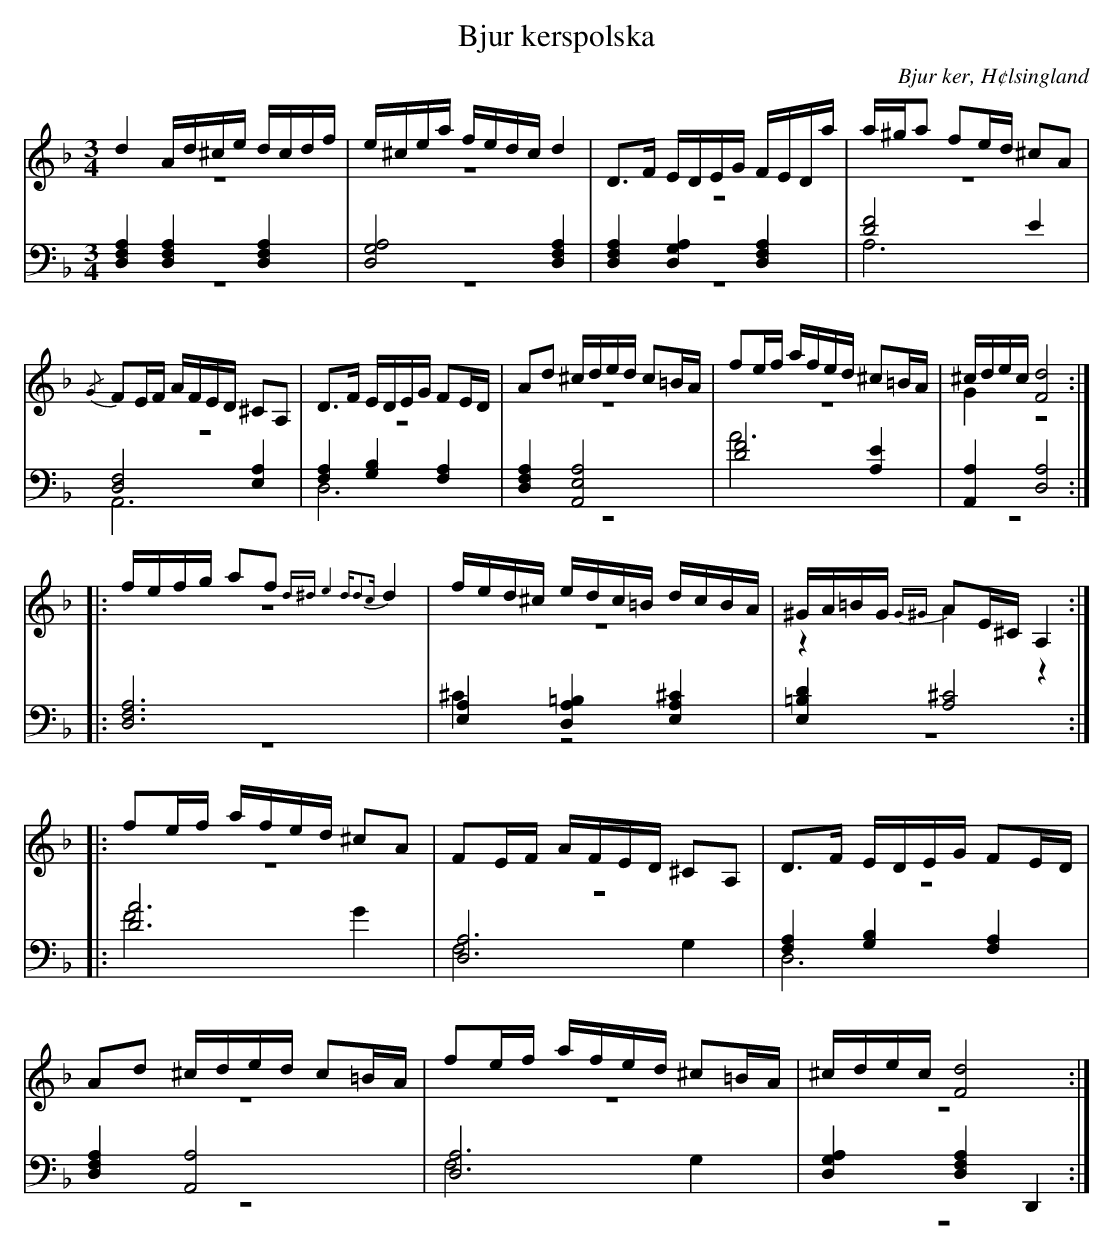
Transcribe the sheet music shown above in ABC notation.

X:1
T: Bjur kerspolska
O: Bjur ker, H¢lsingland
M: 3/4
L: 1/16
K: Dm
V:1
V:2 merge
V:3
V:4 merge
V:1
d4 Ad^ce dcdf |e^cea fedc d4|D2>F2 EDEG FEDa|a^ga2 f2ed ^c2A2|
{/G}F2EF AFED ^C2A,2|D2>F2 EDEG F2ED|A2d2 ^cded c2=BA|f2ef afed ^c2=BA|^cdec [F8d8]:|
|:fefg a2f2 {d^de4d^=d2c}d4 |fed^c edc=B dcBA|^GA=BG {G^G}A2E^C A,4:|
|:f2ef afed ^c2A2|F2EF AFED ^C2A,2|D2>F2 EDEG F2ED|
A2d2 ^cded c2=BA|f2ef afed ^c2=BA|^cdec [F8d8]:|
V:2
z12|z12|z12|z12|
z12|z12|z12|z12|G4 z8:|
|:z12|z12|z4 A4 z4:|
|:z12|z12|z12|
z12|z12|z12:|
V:3 clef=bass
[D,4F,4A,4] [D,4F,4A,4] [D,4F,4A,4]|[D,8G,8A,8] [D,4F,4A,4]|[D,4F,4A,4] [D,4G,4A,4] [D,4F,4A,4]|[D8F8] E4|
[D,8F,8] [E,4A,4]|[F,4A,4] [G,4B,4] [F,4A,4]|[D,4F,4A,4] [A,,8E,8A,8]|[D8F8] [A,4E4]|[A,,4A,4] [D,8A,8]:|
|:[D,12F,12A,12]|[E,4A,4] [A,4=B,4D,4] [E,4A,4^C4]|[E,4=B,4D4] [A,8^C8]:|
|:[D12A12]|[D,12A,12]|[F,4A,4] [G,4B,4] [F,4A,4]|
[D,4F,4A,4] [A,,8A,8]|[D,12A,12]|[D,4G,4A,4] [D,4F,4A,4] D,,4:|
V:4 clef=bass
z12|z12|z12|A,12|
A,,12|D,12|z12|A12|z12:|
|:z12|^C4 z8|z12:|
|:F8 G4|F,8 G,4|D,12|
z12|F,8 G,4|z12:|
